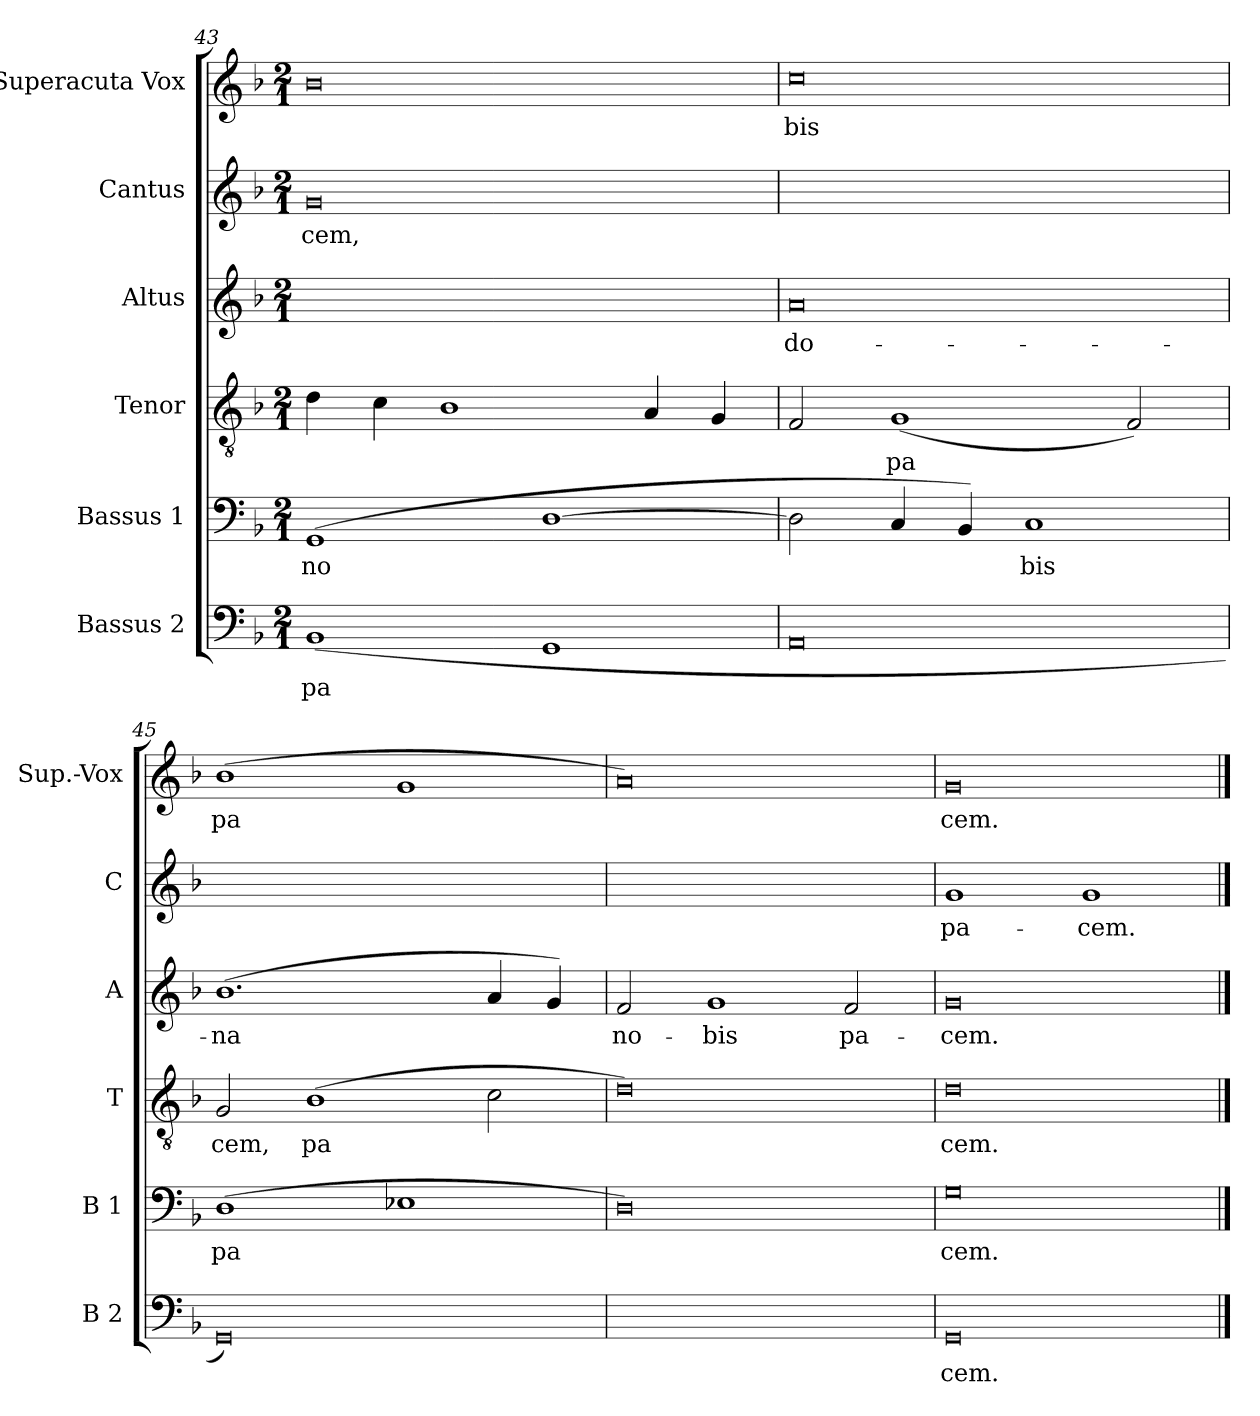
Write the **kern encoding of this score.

**kern	**text	**kern	**text	**kern	**text	**kern	**text	**kern	**text	**kern	**text
*part6	*part6	*part5	*part5	*part4	*part4	*part3	*part3	*part2	*part2	*part1	*part1
*staff6	*staff6	*staff5	*staff5	*staff4	*staff4	*staff3	*staff3	*staff2	*staff2	*staff1	*staff1
*I"Bassus 2	*	*I"Bassus 1	*	*I"Tenor	*	*I"Altus	*	*I"Cantus	*	*I"Superacuta Vox	*
*I'B 2	*	*I'B 1	*	*I'T	*	*I'A	*	*I'C	*	*I'Sup.-Vox	*
*clefF4	*	*clefF4	*	*clefGv2	*	*clefG2	*	*clefG2	*	*clefG2	*
*k[b-]	*	*k[b-]	*	*k[b-]	*	*k[b-]	*	*k[b-]	*	*k[b-]	*
*M2/1	*	*M2/1	*	*M2/1	*	*M2/1	*	*M2/1	*	*M2/1	*
=43	=43	=43	=43	=43	=43	=43	=43	=43	=43	=43	=43
!	!LO:LY:b	!	!LO:LY:b	!	!	!	!	!	!LO:LY:b	!	!
(1BB-	pa	(1GG	no	4d\	.	0ryy	.	0g	cem,	0b-	.
.	.	.	.	4c\	.	.	.	.	.	.	.
.	.	.	.	1B-	.	.	.	.	.	.	.
1GG	.	[1D	.	.	.	.	.	.	.	.	.
.	.	.	.	4A/	.	.	.	.	.	.	.
.	.	.	.	4G/	.	.	.	.	.	.	.
=44	=44	=44	=44	=44	=44	=44	=44	=44	=44	=44	=44
!	!	!	!	!	!	!	!LO:LY:b	!	!	!	!LO:LY:b
0AA	.	2D\]	.	2F/	.	0a	do-	0ryy	.	0cc	bis
!	!	!	!	!	!LO:LY:b	!	!	!	!	!	!
.	.	4C/	.	(1G	pa	.	.	.	.	.	.
.	.	4BB-/)	.	.	.	.	.	.	.	.	.
!	!	!	!LO:LY:b	!	!	!	!	!	!	!	!
.	.	1C	bis	.	.	.	.	.	.	.	.
.	.	.	.	2F/)	.	.	.	.	.	.	.
=45	=45	=45	=45	=45	=45	=45	=45	=45	=45	=45	=45
!	!	!	!LO:LY:b	!	!LO:LY:b	!	!LO:LY:b	!	!	!	!LO:LY:b
0GG)	.	(1D	pa	2G/	cem,	(1.b-	na	0ryy	.	(1b-	pa
!	!	!	!	!	!LO:LY:b	!	!	!	!	!	!
.	.	.	.	(1B-	pa	.	.	.	.	.	.
.	.	1E-X	.	.	.	.	.	.	.	1g	.
.	.	.	.	2c\	.	4a/	.	.	.	.	.
.	.	.	.	.	.	4g/)	.	.	.	.	.
=46	=46	=46	=46	=46	=46	=46	=46	=46	=46	=46	=46
!	!	!	!	!	!	!	!LO:LY:b	!	!	!	!
0ryy	.	0D)	.	0d)	.	2f/	no-	0ryy	.	0a)	.
!	!	!	!	!	!	!	!LO:LY:b	!	!	!	!
.	.	.	.	.	.	1g	bis	.	.	.	.
!	!	!	!	!	!	!	!LO:LY:b	!	!	!	!
.	.	.	.	.	.	2f/	pa-	.	.	.	.
!!LO:PB:g=z
=47	=47	=47	=47	=47	=47	=47	=47	=47	=47	=47	=47
!	!LO:LY:b	!	!LO:LY:b	!	!LO:LY:b	!	!LO:LY:b	!	!LO:LY:b	!	!LO:LY:b
0GG>	cem.	0G>	cem.	0d>	cem.	0g>	cem.	1g>	pa-	0g>	cem.
!	!	!	!	!	!	!	!	!	!LO:LY:b	!	!
.	.	.	.	.	.	.	.	1g	cem.	.	.
==	==	==	==	==	==	==	==	==	==	==	==
*-	*-	*-	*-	*-	*-	*-	*-	*-	*-	*-	*-
